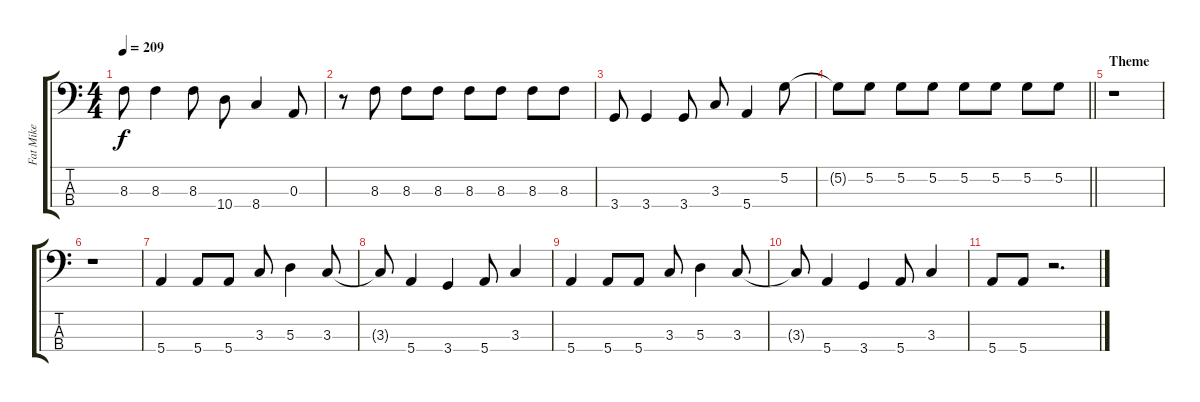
\track ("Fat Mike" "Fat Mike") {instrument electricbasspick}
\staff {score tabs}
\tuning (G2 D2 A1 E1) {hide}
\ts (4 4)
\tempo 209
\clef f4
\ks c
8.3.8{dy f} 8.3.4 8.3.8 10.4.8 8.4.4 0.3.8 |
r.8 8.3.8 8.3.8 8.3.8 8.3.8 8.3.8 8.3.8 8.3.8 |
3.4.8 3.4.4 3.4.8 3.3.8 5.4.4 5.2.8 |
\barLineRight lightlight
5.2{t}.8 5.2.8 5.2.8 5.2.8 5.2.8 5.2.8 5.2.8 5.2.8 |
\section ("" "Theme")
r.1 |
r.1 |
5.4.4 5.4.8 5.4.8 3.3.8 5.3.4 3.3.8 |
3.3{t}.8 5.4.4 3.4.4 5.4.8 3.3.4 |
5.4.4 5.4.8 5.4.8 3.3.8 5.3.4 3.3.8 |
3.3{t}.8 5.4.4 3.4.4 5.4.8 3.3.4 |
5.4.8 5.4.8 r.2{d}
